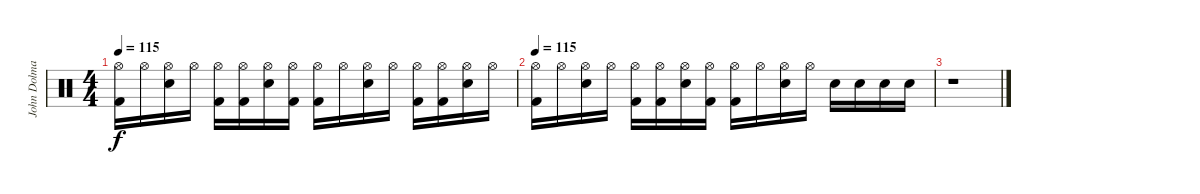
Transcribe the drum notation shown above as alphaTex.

\track ("John Dolmayan" "John Dolma") {instrument percussion}
\staff {score}
\articulation defaults
\ts (4 4)
\tempo 115
\clef neutral
\ks c
("Hi-Hat (open)" "Kick (hit) 2").16{dy f} "Hi-Hat (open)".16 ("Hi-Hat (open)" "Electric Snare (hit)").16 "Hi-Hat (open)".16 ("Hi-Hat (open)" "Kick (hit) 2").16 ("Hi-Hat (open)" "Kick (hit) 2").16 ("Hi-Hat (open)" "Electric Snare (hit)").16 ("Hi-Hat (open)" "Kick (hit) 2").16 ("Hi-Hat (open)" "Kick (hit) 2").16 "Hi-Hat (open)".16 ("Hi-Hat (open)" "Electric Snare (hit)").16 "Hi-Hat (open)".16 ("Hi-Hat (open)" "Kick (hit) 2").16 ("Hi-Hat (open)" "Kick (hit) 2").16 ("Hi-Hat (open)" "Electric Snare (hit)").16 "Hi-Hat (open)".16 |
\tempo 115
("Hi-Hat (open)" "Kick (hit) 2").16 "Hi-Hat (open)".16 ("Hi-Hat (open)" "Electric Snare (hit)").16 "Hi-Hat (open)".16 ("Hi-Hat (open)" "Kick (hit) 2").16 ("Hi-Hat (open)" "Kick (hit) 2").16 ("Hi-Hat (open)" "Electric Snare (hit)").16 ("Hi-Hat (open)" "Kick (hit) 2").16 ("Hi-Hat (open)" "Kick (hit) 2").16 "Hi-Hat (open)".16 ("Hi-Hat (open)" "Electric Snare (hit)").16 "Hi-Hat (open)".16 "Electric Snare (hit)".16 "Electric Snare (hit)".16 "Electric Snare (hit)".16 "Electric Snare (hit)".16 |
r.1
